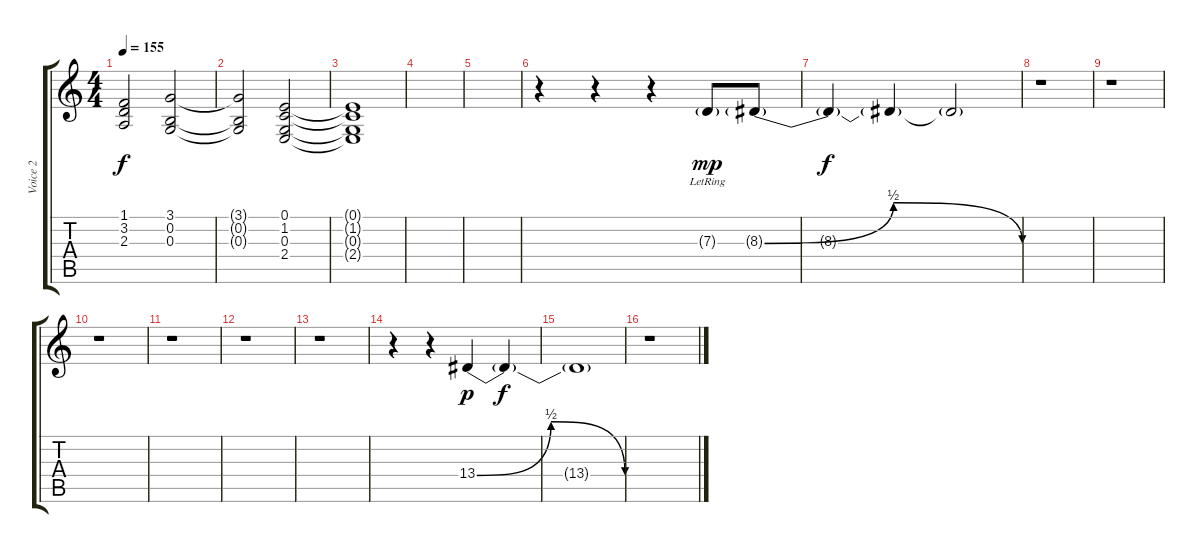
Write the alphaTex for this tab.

\track ("Voice 2" "Voice 2") {instrument fx7echoes}
\staff {score tabs}
\tuning (E4 B3 G3 D3 A2 E2) {hide}
\ts (4 4)
\tempo 155
\clef g2
\ks c
(1.1{t} 3.2{t} 2.3{t}).2{dy f} (3.1 0.2 0.3).2 |
(3.1{t} 0.2{t} 0.3{t}).2 (0.1 1.2 0.3 2.4).2 |
(0.1{t} 1.2{t} 0.3{t} 2.4{t}).1 |
|
|
r.4 r.4 r.4 7.3{g lr}.8{dy mp} 8.3{be (bendrelease 0 0 8 2 30 2 60 0) g}.8 |
8.3{t}.4{dy f} 8.3{t}.4 8.3{t}.2 |
r.1 |
r.1 |
r.1 |
r.1 |
r.1 |
r.1 |
r.4 r.4 13.4{be (bendrelease 0 0 15 2 56 2 60 0)}.4{dy p} 13.4{t}.4{dy f} |
13.4{t}.1 |
r.1
